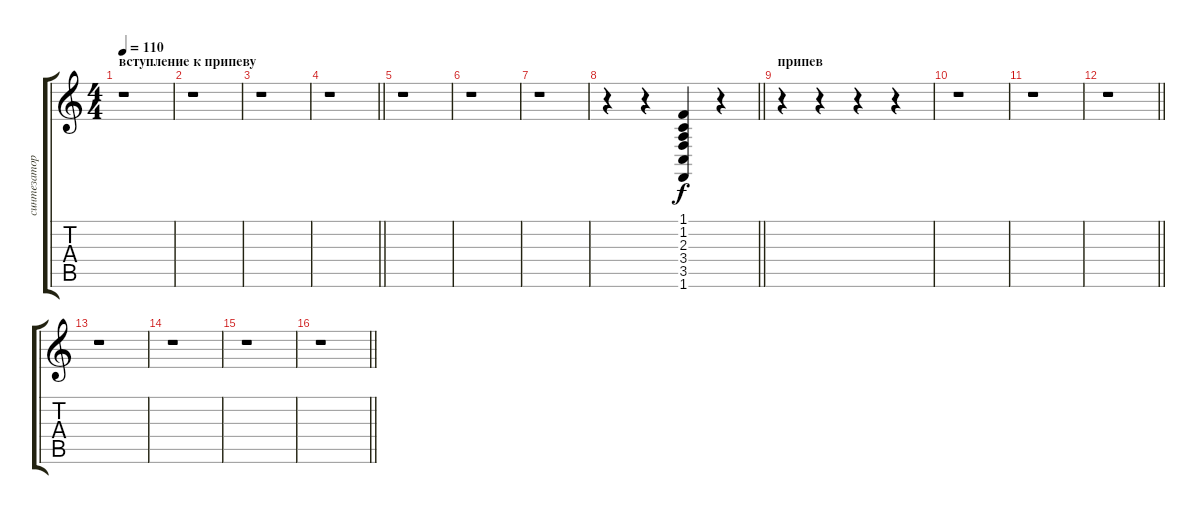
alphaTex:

\track ("синтезатор" "синтезатор") {instrument stringensemble2}
\staff {score tabs}
\tuning (E4 B3 G3 D3 A2 E2) {hide}
\ts (4 4)
\section ("" "вступление к припеву")
\tempo 110
\clef g2
\ks c
r.1{dy f} |
r.1 |
r.1 |
\barLineRight lightlight
r.1 |
r.1 |
r.1 |
r.1 |
\barLineRight lightlight
r.4 r.4 (1.1 1.2 2.3 3.4 3.5 1.6).4 r.4 |
\section ("" "припев")
r.4 r.4 r.4 r.4 |
r.1 |
r.1 |
\barLineRight lightlight
r.1 |
r.1 |
r.1 |
r.1 |
\barLineRight lightlight
r.1
